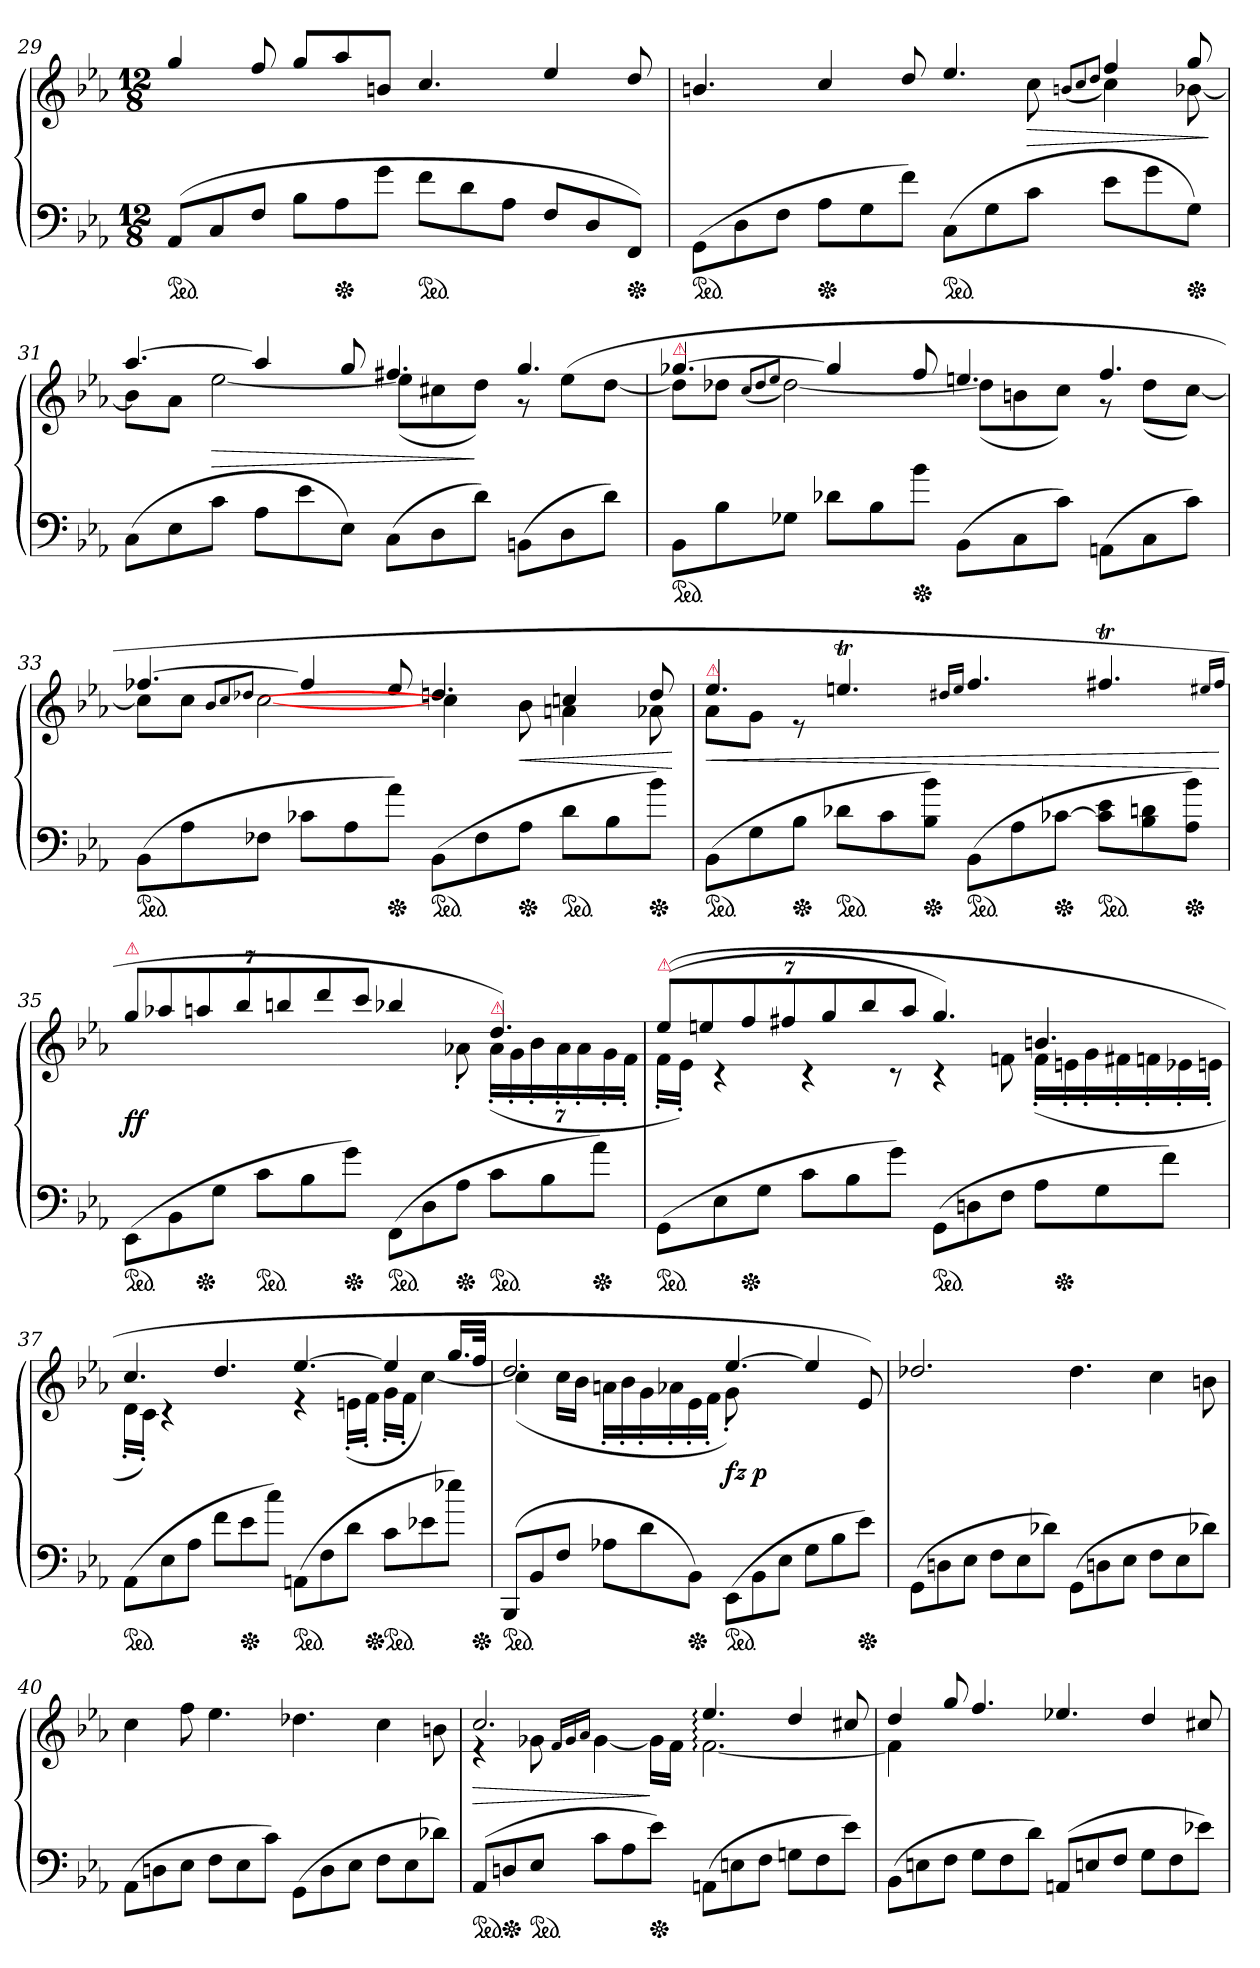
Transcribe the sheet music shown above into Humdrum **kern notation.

**kern	**kern	**dynam
*part1	*part1	*part1
*staff2	*staff1	*staff1/2
*clefF4	*clefG2	*
*k[b-e-a-]	*k[b-e-a-]	*
*E-:	*E-:	*
*M12/8	*M12/8	*
*ped	*	*
=29	=29	=29
(>8AA-L	4gg/	.
8C	.	.
8FJ	8ff/	.
8B-L	8gg/L	.
*Xped	*	*
8A-	8aa-/	.
8g\J	8bn/J	.
*ped	*	*
8f\L	4.cc/	.
8d\	.	.
8A-J	.	.
8FL	4ee-/	.
8D	.	.
*Xped	*	*
8FFJ)	8dd/	.
=30	=30	=30
*	*^	*
*ped	*	*	*
(>8GG\L	4.bn/	2.ryy	.
8D\	.	.	.
8F\J	.	.	.
*Xped	*	*	*
8A-L	4cc/	.	.
8G	.	.	.
8fJ)	8dd/	.	.
*ped	*	*	*
(>8CL	4.ee-	4reyy	.
8G	.	.	.
8cJ	.	8cc	>
.	(<8qbn/L	.	.
.	8qcc/	.	.
.	8qdd/J	.	.
8e-L	4ff	4cc)	.
8g	.	.	.
*Xped	*	*	*
8GJ)	8gg	[8b-X	.
*	*v	*v	*
.	.	]
=31	=31	=31
*	*^	*
(>8CL	[4.aa-	8b-L]	.
8E-	.	8a-J	.
8cJ	.	[2ee-	>
8A-L	4aa-]	.	.
8e-	.	.	.
8E-J)	8gg	.	.
(>8CL	4.ff#X	(>8ee-L]	.
8D	.	8cc#X	.
8dJ)	.	8ddJ)	]
(>8BBnL	4.gg	8r	.
8D	.	(>8ee-L	.
8dJ)	.	[8ddJ	.
=32	=32	=32	=32
!	!LO:TX:a:color=crimson:t=⚠	!	!
*ped	*	*	*
8BB-L	[4.gg-X	8ddL]	.
8B-	.	8dd-XJ	.
.	.	(<8qcc/L	.
.	.	8qdd-/	.
.	.	8qee-/J	.
8G-XJ	.	[2dd-)	.
8d-XL	4gg-]	.	.
8B-	.	.	.
*Xped	*	*	*
8b-\J	8ff	.	.
(>8BB-L	4.een	(>8dd-L]	.
8C	.	8bn	.
8cJ)	.	8ccJ)	.
(>8AAnL	4.ff	8r	.
8C	.	(>8dd-L	.
8cJ)	.	[8ccJ)	.
=33	=33	=33	=33
*ped	*	*	*
(>8BB-L	[4.ff-X	8ccL]	.
8A-	.	8ccJ	.
.	.	8qb-/L	.
.	.	8qcc/	.
.	.	8qdd-X/J	.
8F-XJ	.	[<2cc	.
8c-XL	4ff-]	.	.
8A-	.	.	.
*Xped	*	*	*
8a-\J)	8ee-	.	.
*ped	*	*	*
(>8BB-L	4.ddn	4cc-]	.
8F-	.	.	.
*Xped	*	*	*
8A-J	.	8b-	<
*ped	*	*	*
8dL	4ccn	4an	.
8B-	.	.	.
*Xped	*	*	*
8b-J)	8dd	8a-X	.
*	*v	*v	*
.	.	[
=34	=34	=34
*	*^	*
!	!LO:TX:a:color=crimson:t=⚠	!	!
*ped	*	*	*
(>8BB-L	4.ee-	8a-L	<
8G	.	8gJ	.
*Xped	*	*	*
8B-J	.	8re	.
*ped	*	*	*
8d-XL	4.eent/	4.ryy	.
8c	.	.	.
*Xped	*	*	*
8B-\ 8b-\J)	.	.	.
.	16qdd#X/LL	.	.
.	16qee/JJ	.	.
*ped	*	*	*
(>8BB-L	4.ffTTTT/	2.ryy	.
8A-	.	.	.
*Xped	*	*	*
[8c-XJ	.	.	.
*ped	*	*	*
8c-] 8e-L	4.ff#Xt/	.	.
8B- 8dn	.	.	.
*Xped	*	*	*
8A-\ 8b-\J)	.	.	.
*	*v	*v	*
.	16qee#X/LL	.
.	16qff#/JJ	.
.	.	[
=35	=35	=35
*	*^	*
!	!LO:TX:a:color=crimson:t=⚠	!	!
*ped	*	*	*
(>8EE-\L	28%3ggTTT/L	2.ryy	ff
.	28%3aa-	.	.
8BB-\	.	.	.
*Xped	*	*	*
.	28%3aan	.	.
8G\J	.	.	.
.	28%3bb-	.	.
*ped	*	*	*
8cL	.	.	.
.	28%3bbn	.	.
8B-	.	.	.
.	28%3ddd	.	.
*Xped	*	*	*
8g\J)	.	.	.
.	28%3cccJ	.	.
!	!LO:N:vis=4	!	!
*ped	*	*	*
(>8FF\L	4.bb-X/	4rgyy	.
8D\	.	.	.
*Xped	*	*	*
8A-\J	.	8a-X'>	.
!	!LO:TX:a:color=crimson:t=⚠	!	!
*ped	*	*	*
8cL	4.dd)	(>56%3a-'>LL	.
.	.	56%3g'>	.
.	.	56%3b-'>	.
8B-	.	.	.
.	.	56%3a-'>	.
.	.	56%3a-'>	.
*Xped	*	*	*
8a-J)	.	.	.
.	.	56%3g'>	.
.	.	56%3f'>JJ	.
=36	=36	=36	=36
!	!LO:TX:a:color=crimson:t=⚠	!	!
*ped	*	*	*
(>8GG\L	(<(28%3ee-L	16f'>LL	.
.	.	16e-'>JJ)	.
.	28%3een	.	.
8E-\	.	4rc	.
*Xped	*	*	*
.	28%3ff	.	.
8G\J	.	.	.
.	28%3ff#X	.	.
8cL	.	4rc	.
.	28%3gg	.	.
8B-	.	.	.
.	28%3bb-	.	.
8gJ)	.	8rc	.
.	28%3aa-J	.	.
*ped	*	*	*
(>8GG\L	4.gg)	4rc	.
8Dn\	.	.	.
8F\J	.	8fn	.
*	*	*Xtuplet	*
8A-L	4.bn	(>56%3f'>LL	.
*Xped	*	*	*
.	.	56%3en'>	.
.	.	56%3g'>	.
8G	.	.	.
.	.	56%3f#X'>	.
.	.	56%3fn'>	.
8fJ)	.	.	.
.	.	56%3e-X'>	.
.	.	56%3en'>JJ	.
=37	=37	=37	=37
*ped	*	*	*
(>8AA-L	4.cc	16d'>LL	.
.	.	16c'>JJ)	.
8E-	.	4rc	.
8A-J	.	.	.
8f\L	4.dd/	4.ryy	.
*Xped	*	*	*
8e-\	.	.	.
8cc\J)	.	.	.
*ped	*	*	*
(>8AAnL	[4.ee-	4re	.
8F	.	.	.
8dJ	.	(>16en'>LL	.
*Xped	*	*	*
.	.	16f'>JJ	.
*ped	*	*	*
8cL	4ee-]	16g'>LL	.
.	.	16f'>JJ	.
8e-X	.	[4cc)	.
8ee-XJ)	16.ggLL	.	.
*Xped	*	*	*
.	32ffJJk	.	.
=38	=38	=38	=38
*ped	*	*	*
(>8BBB-L	2.dd	(>4cc]	.
8BB-	.	.	.
8FJ	.	16ccLL	.
.	.	16b-JJ	.
8A-XL	.	16an'>LL	.
.	.	16b-'>	.
8d	.	16g'>	.
.	.	16a-X'>	.
*Xped	*	*	*
8BB-J)	.	16e-'>	.
.	.	16f'>JJ	.
*ped	*	*	*
(>8EE-\L	[4.ee-	8g'>)	fz
8BB-\	.	4reyy	p
8E-\J	.	.	.
8GL	4ee-/]	4.ryy	.
8B-	.	.	.
*Xped	*	*	*
8e-\J)	8e-)	.	.
*	*v	*v	*
=39	=39	=39
(>8GG\L	2.dd-X/	.
8Dn\	.	.
8E-\J	.	.
8FL	.	.
8E-	.	.
8d-XJ)	.	.
(>8GG\L	4.dd-	.
8Dn\	.	.
8E-\J	.	.
8FL	4cc	.
8E-	.	.
8d-XJ)	8bn	.
=40	=40	=40
(>8AA-\L	4cc	.
8Dn\	.	.
8E-\J	8ff	.
8FL	4.ee-	.
8E-	.	.
8cJ)	.	.
(>8GG\L	4.dd-X	.
8D\	.	.
8E-\J	.	.
8FL	4cc	.
8E-	.	.
8d-XJ)	8bn	.
=41	=41	=41
*	*^	*
*ped	*	*	*
(>8AA-L	2.cc	4re	>
*Xped	*	*	*
8Dn	.	.	.
*ped	*	*	*
8E-J	.	8g-X	.
.	.	16qf/LL	.
.	.	16qg-/	.
.	.	16qa-/JJ	.
8cL	.	[4g-	.
8A-	.	.	.
*Xped	*	*	*
8e-J)	.	16g-LL]	]
.	.	16fJJ	.
(>8AAn\L	4.ee-:	[2.f:	.
8En\	.	.	.
8F\J	.	.	.
8GnL	4dd	.	.
8F	.	.	.
8e-J)	8cc#X	.	.
=42	=42	=42	=42
(>8BB-L	4dd	4f]	.
8En	.	.	.
8FJ	8gg/	2ryy	.
8GL	4.ff/	.	.
8F	.	.	.
8dJ)	.	.	.
(>8AAnL	4.ee-X/	2.ryy	.
8En	.	.	.
8FJ	.	.	.
8GL	4dd/	.	.
8F	.	.	.
8e-XJ)	8cc#X/	.	.
*	*v	*v	*
=	=	=
*-	*-	*-
